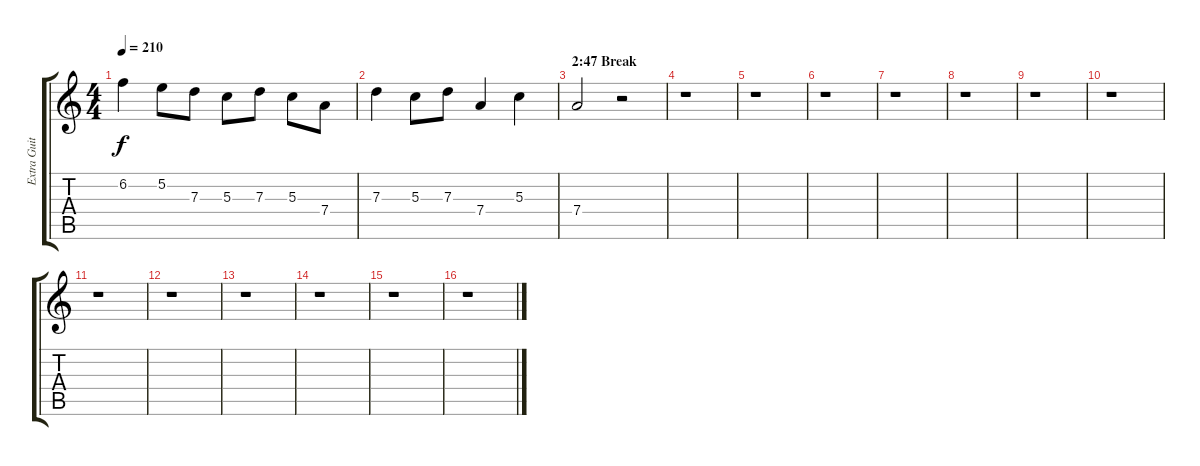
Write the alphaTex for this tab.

\track ("Extra Guitar 2" "Extra Guit") {instrument distortionguitar}
\staff {score tabs}
\tuning (E4 B3 G3 D3 A2 E2) {hide}
\ts (4 4)
\tempo 210
\clef g2
\ks c
6.2.4{dy f} 5.2.8 7.3.8 5.3.8 7.3.8 5.3.8 7.4.8 |
7.3.4 5.3.8 7.3.8 7.4.4 5.3.4 |
\section ("" "2:47 Break")
7.4.2 r.2 |
r.1 |
r.1 |
r.1 |
r.1 |
r.1 |
r.1 |
r.1 |
r.1 |
r.1 |
r.1 |
r.1 |
r.1 |
r.1
